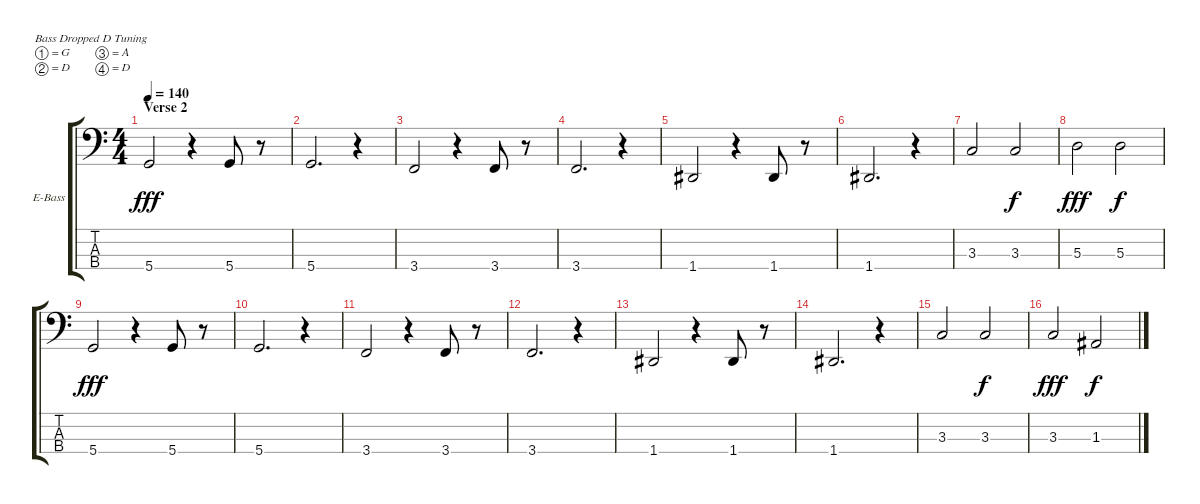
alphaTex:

\bracketExtendMode groupsimilarinstruments
\firstSystemTrackNameOrientation horizontal
\otherSystemsTrackNameOrientation horizontal
\track ("Bass" "E-Bass") {instrument electricbassfinger}
\staff {score tabs}
\tuning (G2 D2 A1 D1)
\ts (4 4)
\section ("" "Verse 2")
\tempo 140
\clef f4
\ks c
5.4.2{dy fff} r.4 5.4.8 r.8 |
5.4.2{d} r.4 |
3.4.2 r.4 3.4.8 r.8 |
3.4.2{d} r.4 |
1.4.2 r.4 1.4.8 r.8 |
1.4.2{d} r.4 |
3.3.2 3.3.2{dy f} |
5.3.2{dy fff} 5.3.2{dy f} |
5.4.2{dy fff} r.4 5.4.8 r.8 |
5.4.2{d} r.4 |
3.4.2 r.4 3.4.8 r.8 |
3.4.2{d} r.4 |
1.4.2 r.4 1.4.8 r.8 |
1.4.2{d} r.4 |
3.3.2 3.3.2{dy f} |
3.3.2{dy fff} 1.3.2{dy f}
